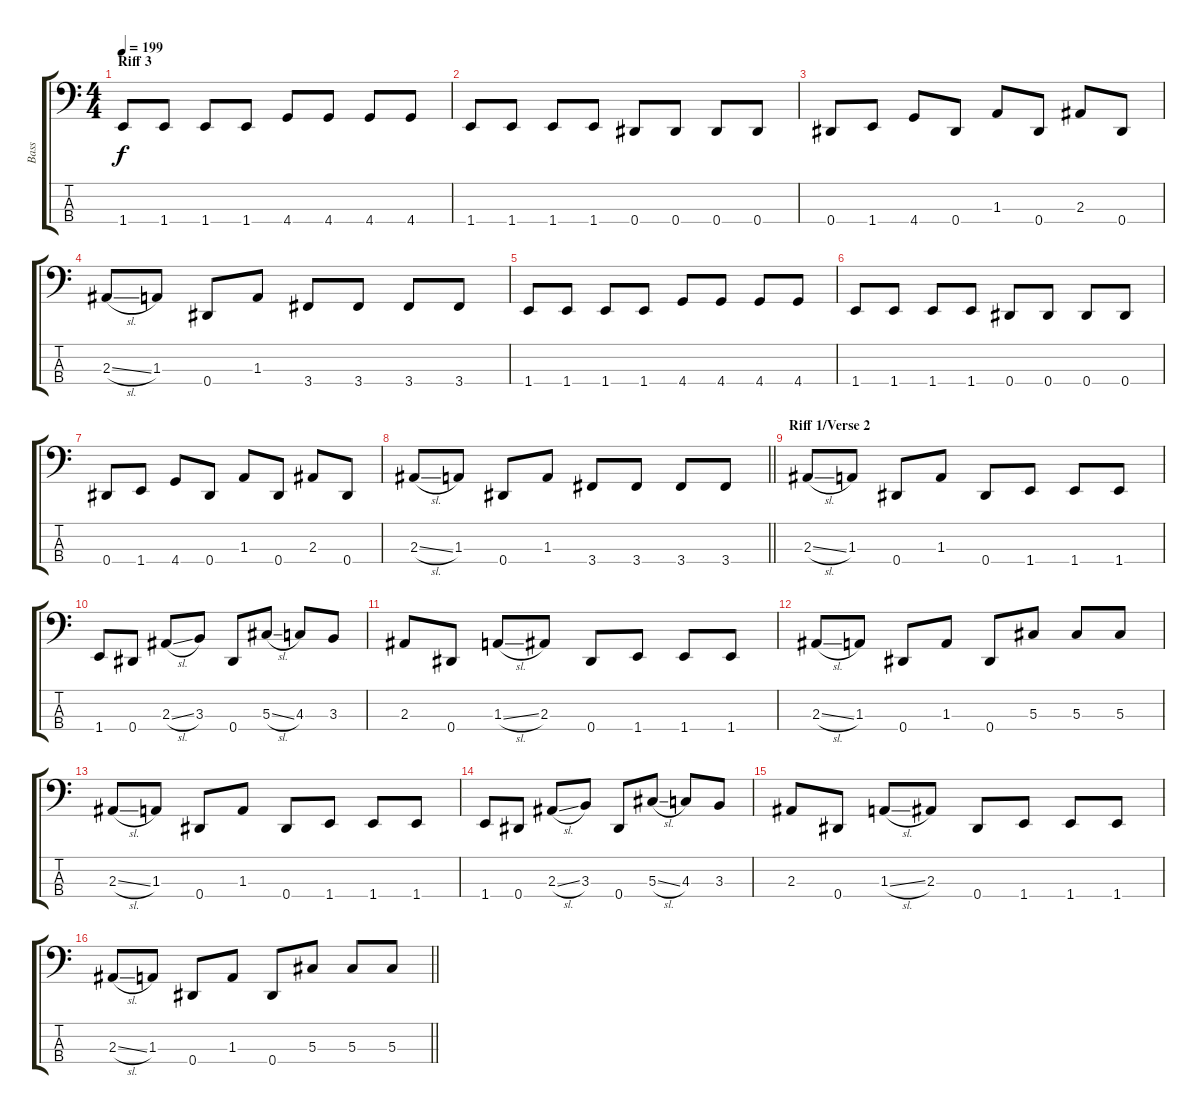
\track ("Bass" "Bass") {instrument electricbasspick}
\staff {score tabs}
\tuning (Gb2 Db2 Ab1 Eb1) {hide}
\ts (4 4)
\section ("" "Riff 3")
\tempo 199
\clef f4
\ks c
1.4.8{dy f} 1.4.8 1.4.8 1.4.8 4.4.8 4.4.8 4.4.8 4.4.8 |
1.4.8 1.4.8 1.4.8 1.4.8 0.4.8 0.4.8 0.4.8 0.4.8 |
0.4.8 1.4.8 4.4.8 0.4.8 1.3.8 0.4.8 2.3.8 0.4.8 |
2.3{sl}.8 1.3.8 0.4.8 1.3.8 3.4.8 3.4.8 3.4.8 3.4.8 |
1.4.8 1.4.8 1.4.8 1.4.8 4.4.8 4.4.8 4.4.8 4.4.8 |
1.4.8 1.4.8 1.4.8 1.4.8 0.4.8 0.4.8 0.4.8 0.4.8 |
0.4.8 1.4.8 4.4.8 0.4.8 1.3.8 0.4.8 2.3.8 0.4.8 |
\barLineRight lightlight
2.3{sl}.8 1.3.8 0.4.8 1.3.8 3.4.8 3.4.8 3.4.8 3.4.8 |
\section ("" "Riff 1/Verse 2")
2.3{sl}.8 1.3.8 0.4.8 1.3.8 0.4.8 1.4.8 1.4.8 1.4.8 |
1.4.8 0.4.8 2.3{sl}.8 3.3.8 0.4.8 5.3{sl}.8 4.3.8 3.3.8 |
2.3.8 0.4.8 1.3{sl}.8 2.3.8 0.4.8 1.4.8 1.4.8 1.4.8 |
2.3{sl}.8 1.3.8 0.4.8 1.3.8 0.4.8 5.3.8 5.3.8 5.3.8 |
2.3{sl}.8 1.3.8 0.4.8 1.3.8 0.4.8 1.4.8 1.4.8 1.4.8 |
1.4.8 0.4.8 2.3{sl}.8 3.3.8 0.4.8 5.3{sl}.8 4.3.8 3.3.8 |
2.3.8 0.4.8 1.3{sl}.8 2.3.8 0.4.8 1.4.8 1.4.8 1.4.8 |
\barLineRight lightlight
2.3{sl}.8 1.3.8 0.4.8 1.3.8 0.4.8 5.3.8 5.3.8 5.3.8
